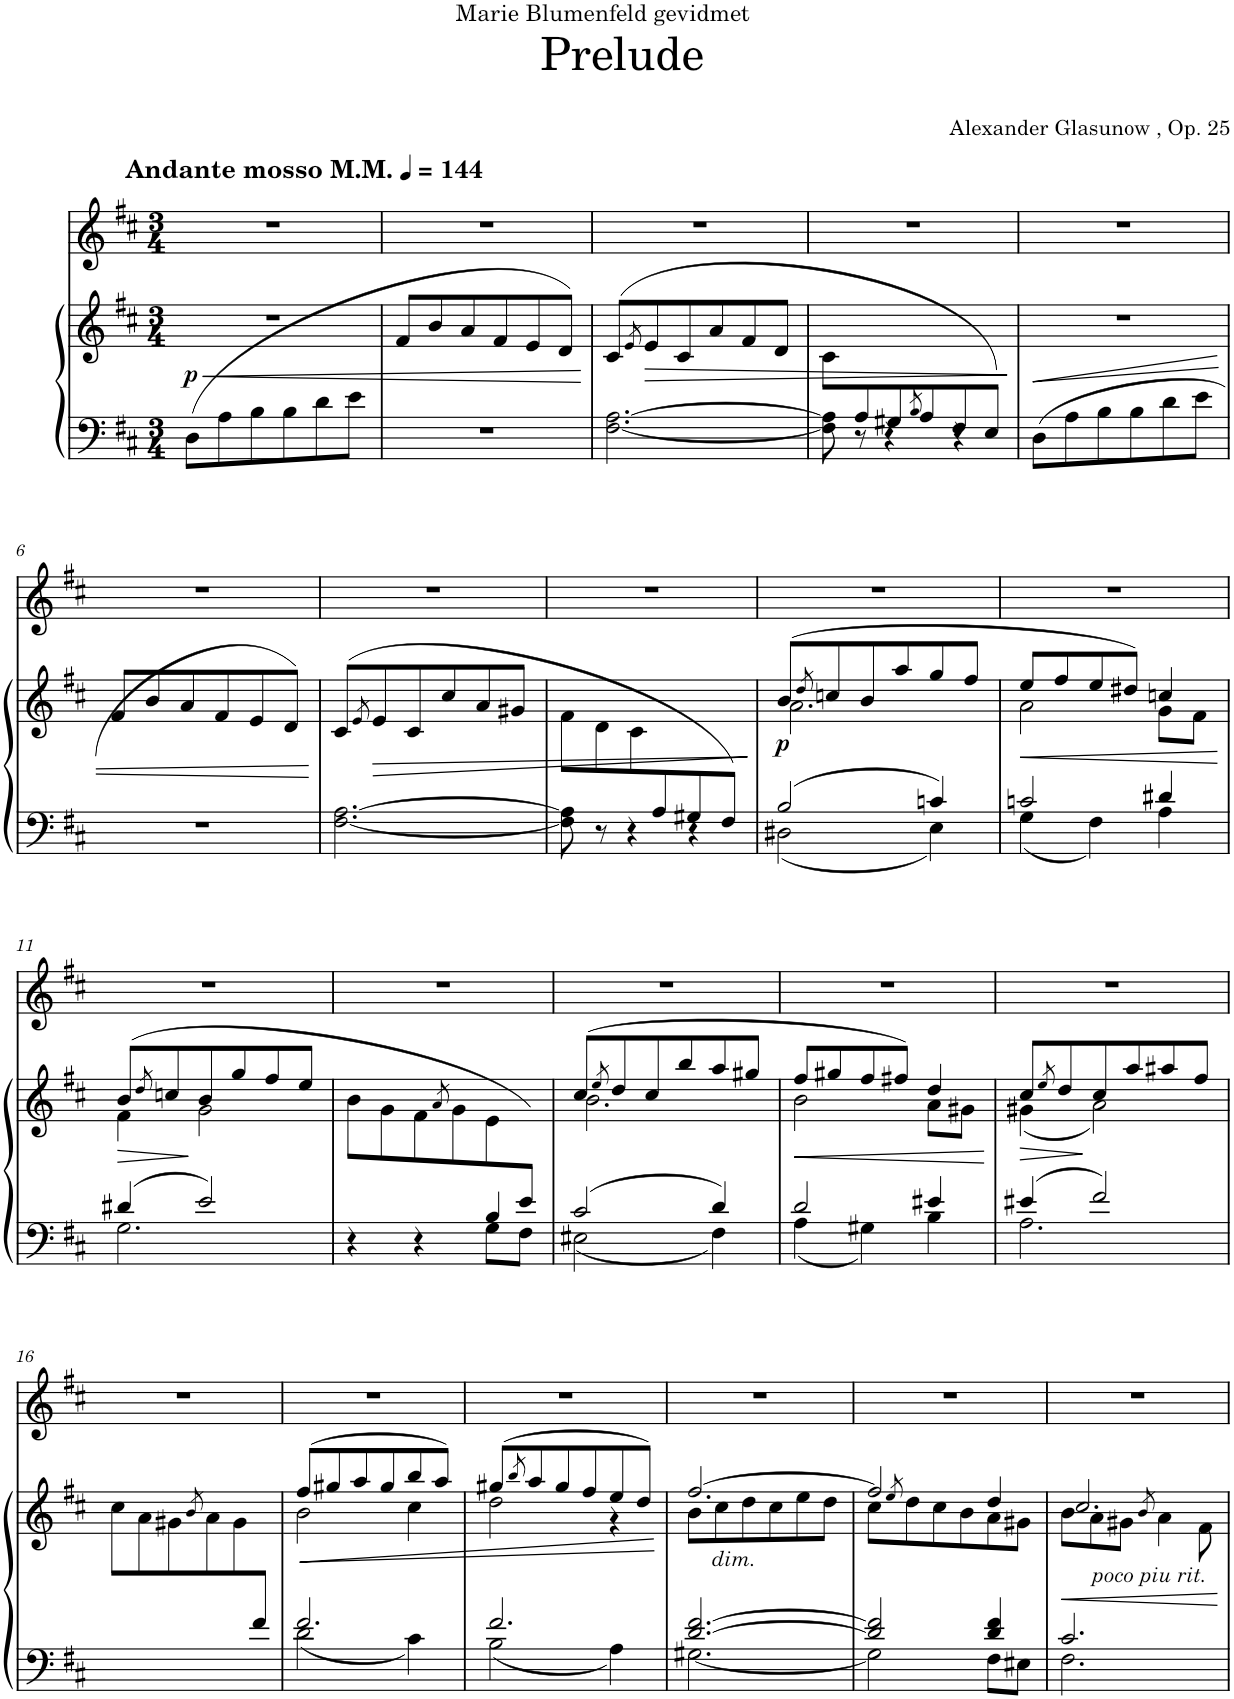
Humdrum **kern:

**kern	**kern	**kern	**dynam
*part1	*part1	*part1	*part1
*staff3	*staff2	*staff1	*staff1/2/3
*I"Piano	*	*	*
*I'Pno.	*	*	*
*clefF4	*clefG2	*clefG2	*
*k[f#c#]	*k[f#c#]	*k[f#c#]	*
*M3/4	*M3/4	*M3/4	*
*MM144	*MM144	*MM144	*
=1	=1	=1	=1
!	!	!LO:TX:a:B:t=Andante mosso M.M.	!
!	!	!	!LO:DY:a=3
8D\L	2.r	2.r	p
8A\	.	.	.
8B\	.	.	.
8B\	.	.	.
8d\	.	.	.
8e\J	.	.	.
=2	=2	=2	=2
2.r	8f#/L	2.r	.
.	8b/	.	.
.	8a/	.	.
.	8f#/	.	.
.	8e/	.	.
.	8d/J	.	.
=3	=3	=3	=3
[2.F#\ [2.A\	8c#/L	2.r	.
.	8qe/	.	.
.	8e/	.	.
.	8c#/	.	.
.	8a/	.	.
.	8f#/	.	.
.	8d/J	.	.
=4	=4	=4	=4
*^	*	*	*
8ryy	8F#\] 8A\]	8c#\L	2.r	.
8A/	8r	2ryy	.	.
8G#X/	4r	.	.	.
8qB/	.	.	.	.
8A/	.	.	.	.
8F#/	4r	.	.	.
8E/J	.	8ryy	.	.
*v	*v	*	*	*
=5	=5	=5	=5
8D\L	2.r	2.r	.
8A\	.	.	.
8B\	.	.	.
8B\	.	.	.
8d\	.	.	.
8e\J	.	.	.
!!LO:LB:g=z
=6	=6	=6	=6
2.r	8f#/L	2.r	.
.	8b/	.	.
.	8a/	.	.
.	8f#/	.	.
.	8e/	.	.
.	8d/J	.	.
=7	=7	=7	=7
[2.F#\ [2.A\	8c#/L	2.r	.
.	8qe/	.	.
.	8e/	.	.
.	8c#/	.	.
.	8cc#/	.	.
.	8a/	.	.
.	8g#X/J	.	.
=8	=8	=8	=8
*^	*	*	*
4.ryy	8F#\] 8A\]	8f#\L	2.r	.
.	8r	8d\	.	.
.	4r	8c#\	.	.
8A/	.	4.ryy	.	.
8G#X/	4r	.	.	.
8F#/J	.	.	.	.
=9	=9	=9	=9	=9
*	*	*^	*	*
!	!	!	!	!	!LO:DY:b=2
2B/	2D#X\	8b/L	2.a\	2.r	p
.	.	8qdd/	.	.	.
.	.	8ccn/	.	.	.
.	.	8b/	.	.	.
.	.	8aa/	.	.	.
4cn/	4E\	8gg/	.	.	.
.	.	8ff#/J	.	.	.
=10	=10	=10	=10	=10	=10
2cn/	4G\	8ee/L	2a\	2.r	.
.	.	8ff#/	.	.	.
.	4F#\	8ee/	.	.	.
.	.	8dd#X/J	.	.	.
4d#X/	4A\	4ccn/	8g\L	.	.
.	.	.	8f#\J	.	.
!!LO:LB:g=z
=11	=11	=11	=11	=11	=11
4d#X/	2.G\	8b/L	4f#\	2.r	.
.	.	8qdd/	.	.	.
.	.	8ccn/	.	.	.
2e/	.	8b/	2g\	.	.
.	.	8gg/	.	.	.
.	.	8ff#/	.	.	.
.	.	8ee/J	.	.	.
*	*	*v	*v	*	*
=12	=12	=12	=12	=12
*	*^	*	*	*
2ryy	8ryy	4r	8b\L	2.r	.
.	8ryy@	.	8g\	.	.
.	8ryy@	4r	8f#\	.	.
.	.	.	8qa/	.	.
.	8ryy@	.	8g\	.	.
4B/	8ryy@	8G\L	8e\	.	.
.	8e/J	8F#\J	8ryy	.	.
*	*v	*v	*	*	*
=13	=13	=13	=13	=13
*	*	*^	*	*
2c#/	2E#X\	8cc#/L	2.b\	2.r	.
.	.	8qee/	.	.	.
.	.	8dd/	.	.	.
.	.	8cc#/	.	.	.
.	.	8bb/	.	.	.
4d/	4F#\	8aa/	.	.	.
.	.	8gg#X/J	.	.	.
=14	=14	=14	=14	=14	=14
2d/	4A\	8ff#/L	2b\	2.r	.
.	.	8gg#X/	.	.	.
.	4G#X\	8ff#/	.	.	.
.	.	8ff#X/J	.	.	.
4e#X/	4B\	4dd/	8a\L	.	.
.	.	.	8g#X\J	.	.
=15	=15	=15	=15	=15	=15
4e#X/	2.A\	8cc#/L	4g#X\	2.r	.
.	.	8qee/	.	.	.
.	.	8dd/	.	.	.
2f#/	.	8cc#/	2a\	.	.
.	.	8aa/	.	.	.
.	.	8aa#X/	.	.	.
.	.	8ff#/J	.	.	.
*	*	*v	*v	*	*
!!LO:LB:g=z
=16	=16	=16	=16	=16
8ryy	2.ryy	8cc#\L	2.r	.
.	.	8a\	.	.
.	.	8g#X\	.	.
.	.	8qb/	.	.
.	.	8a\	.	.
.	.	8g#\	.	.
8f#/J	.	8ryy	.	.
=17	=17	=17	=17	=17
*	*	*^	*	*
2d\	2.f#/	8ff#/L	2b\	2.r	.
.	.	8gg#X/	.	.	.
.	.	8aa/	.	.	.
.	.	8gg#/	.	.	.
4c#\	.	8bb/	4cc#\	.	.
.	.	8aa/J	.	.	.
=18	=18	=18	=18	=18	=18
2B\	2.f#/	8gg#X/L	2dd\	2.r	.
.	.	8qbb/	.	.	.
.	.	8aa/	.	.	.
.	.	8gg#/	.	.	.
.	.	8ff#/	.	.	.
4A\	.	8ee/	4r	.	.
.	.	8dd/J	.	.	.
=19	=19	=19	=19	=19	=19
[2.G#X\	[2.d/ [2.f#/	8b\L	[2.ff#/	2.r	.
!	!	!LO:TX:b:i:t=dim.	!	!	!
.	.	8cc#\	.	.	.
.	.	8dd\	.	.	.
.	.	8cc#\	.	.	.
.	.	8ee\	.	.	.
.	.	8dd\J	.	.	.
=20	=20	=20	=20	=20	=20
2G#\]	2d/] 2f#/]	8cc#\L	2ff#/]	2.r	.
.	.	8qee/	.	.	.
.	.	8dd\	.	.	.
.	.	8cc#\	.	.	.
.	.	8b\	.	.	.
8F#\L	4d/ 4f#/	8a\	4dd/	.	.
8E#X\J	.	8g#X\J	.	.	.
=21	=21	=21	=21	=21	=21
2.F#\	2.c#/	8b\L	2.cc#/	2.r	.
!	!	!LO:TX:b:i:t=poco piu rit.	!	!	!
.	.	8a\	.	.	.
.	.	8g#X\J	.	.	.
.	.	8qb/	.	.	.
.	.	4a\	.	.	.
.	.	8f#\	.	.	.
*v	*v	*	*	*	*
*	*v	*v	*	*
=	=	=	=
*-	*-	*-	*-
